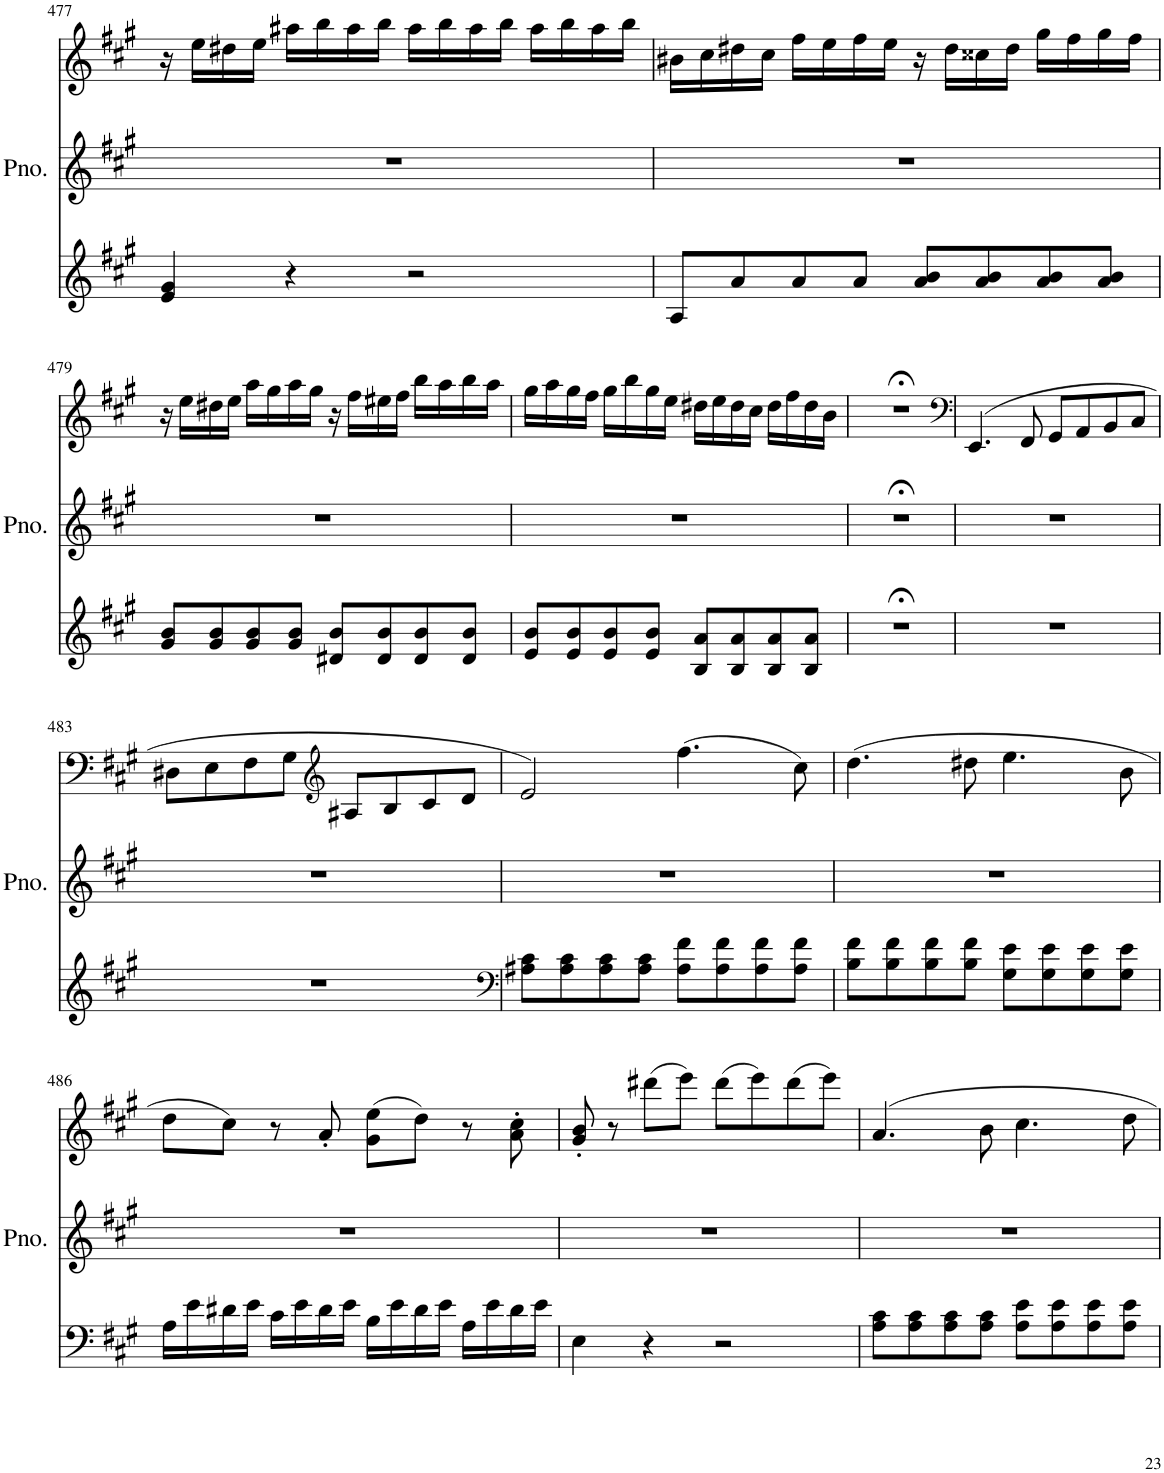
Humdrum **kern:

**kern	**kern	**kern
*part1	*part1	*part1
*staff3	*staff2	*staff1
*I"Piano	*	*
*I'Pno.	*	*
!!LO:PB:g=z
*clefG2	*clefG2	*clefG2
*k[f#c#g#]	*k[f#c#g#]	*k[f#c#g#]
*M4/4	*M4/4	*M4/4
=477	=477	=477
4e/ 4g#/	1r	16r
.	.	16ee\LL
.	.	16dd#X\
.	.	16ee\JJ
4r	.	16aa#X\LL
.	.	16bb\
.	.	16aa#\
.	.	16bb\JJ
2r	.	16aa#\LL
.	.	16bb\
.	.	16aa#\
.	.	16bb\JJ
.	.	16aa#\LL
.	.	16bb\
.	.	16aa#\
.	.	16bb\JJ
=478	=478	=478
8A/L	1r	16b#X\LL
.	.	16cc#\
8a/	.	16dd#X\
.	.	16cc#\JJ
8a/	.	16ff#\LL
.	.	16ee\
8a/J	.	16ff#\
.	.	16ee\JJ
8a/ 8b/L	.	16r
.	.	16dd#\LL
8a/ 8b/	.	16cc##X\
.	.	16dd#\JJ
8a/ 8b/	.	16gg#\LL
.	.	16ff#\
8a/ 8b/J	.	16gg#\
.	.	16ff#\JJ
!!LO:LB:g=z
=479	=479	=479
8g#/ 8b/L	1r	16r
.	.	16ee\LL
8g#/ 8b/	.	16dd#X\
.	.	16ee\JJ
8g#/ 8b/	.	16aa\LL
.	.	16gg#\
8g#/ 8b/J	.	16aa\
.	.	16gg#\JJ
8d#X/ 8b/L	.	16r
.	.	16ff#\LL
8d#/ 8b/	.	16ee#X\
.	.	16ff#\JJ
8d#/ 8b/	.	16bb\LL
.	.	16aa\
8d#/ 8b/J	.	16bb\
.	.	16aa\JJ
=480	=480	=480
8e/ 8b/L	1r	16gg#\LL
.	.	16aa\
8e/ 8b/	.	16gg#\
.	.	16ff#\JJ
8e/ 8b/	.	16gg#\LL
.	.	16bb\
8e/ 8b/J	.	16gg#\
.	.	16ee\JJ
8B/ 8a/L	.	16dd#X\LL
.	.	16ee\
8B/ 8a/	.	16dd#\
.	.	16cc#\JJ
8B/ 8a/	.	16dd#\LL
.	.	16ff#\
8B/ 8a/J	.	16dd#\
.	.	16b\JJ
=481	=481	=481
1r;<	1r;<	1r;<
=482	=482	=482
*	*	*clefF4
1r	1r	(4.EE/
.	.	8FF#/
.	.	8GG#/L
.	.	8AA/
.	.	8BB/
.	.	8C#/J
!!LO:LB:g=z
=483	=483	=483
1r	1r	8D#X\L
.	.	8E\
.	.	8F#\
.	.	8G#\J
*	*	*clefG2
.	.	8A#X/L
.	.	8B/
.	.	8c#/
.	.	8d/J
=484	=484	=484
*clefF4	*	*
8A#X\ 8c#\L	1r	2e/)
8A#\ 8c#\	.	.
8A#\ 8c#\	.	.
8A#\ 8c#\J	.	.
8A#\ 8f#\L	.	(4.ff#\
8A#\ 8f#\	.	.
8A#\ 8f#\	.	.
8A#\ 8f#\J	.	8cc#\)
=485	=485	=485
8B\ 8f#\L	1r	(4.dd\
8B\ 8f#\	.	.
8B\ 8f#\	.	.
8B\ 8f#\J	.	8dd#X\
8G#\ 8e\L	.	4.ee\
8G#\ 8e\	.	.
8G#\ 8e\	.	.
8G#\ 8e\J	.	8b\
!!LO:LB:g=z
=486	=486	=486
16A\LL	1r	8dd\L
16e\	.	.
16d#X\	.	8cc#\J)
16e\JJ	.	.
16c#\LL	.	8r
16e\	.	.
16d#\	.	8a'/
16e\JJ	.	.
16B\LL	.	(8g#\ 8ee\L
16e\	.	.
16d#\	.	8dd\J)
16e\JJ	.	.
16A\LL	.	8r
16e\	.	.
16d#\	.	8a\' 8cc#\'
16e\JJ	.	.
=487	=487	=487
4E\	1r	8g#/' 8b/'
.	.	8r
4r	.	(8ddd#X\L
.	.	8eee\J)
2r	.	(8ddd#\L
.	.	8eee\)
.	.	(8ddd#\
.	.	8eee\J)
=488	=488	=488
8A\ 8c#\L	1r	4.a/
8A\ 8c#\	.	.
8A\ 8c#\	.	.
8A\ 8c#\J	.	8b\
8A\ 8e\L	.	4.cc#\
8A\ 8e\	.	.
8A\ 8e\	.	.
8A\ 8e\J	.	8dd\
=	=	=
*-	*-	*-
